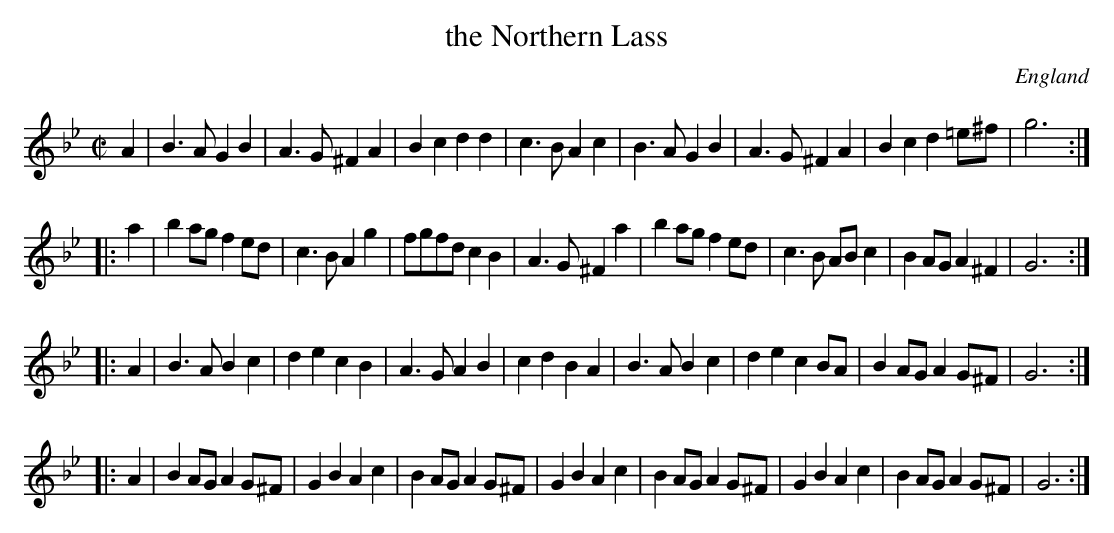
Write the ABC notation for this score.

X:1
T:the Northern Lass
M:C|
O:England
K:Gmin
A2|\
B3A G2B2| A3G ^F2A2| B2c2 d2d2| c3B A2c2|\
B3A G2B2| A3G ^F2A2| B2c2 d2=e^f| g6::
a2|\
b2ag f2ed| c3B A2g2| fgfd c2B2| A3G ^F2a2|\
b2ag f2ed| c3B ABc2| B2AG A2^F2| G6::
A2|\
B3A B2c2| d2e2 c2B2| A3G A2B2| c2d2 B2A2|\
B3A B2c2| d2e2 c2BA| B2AG A2G^F| G6::
A2|\
B2AG A2G^F| G2B2 A2c2| B2AG A2G^F| G2B2 A2c2|\
B2AG A2G^F| G2B2 A2c2| B2AG A2G^F| G6:|
